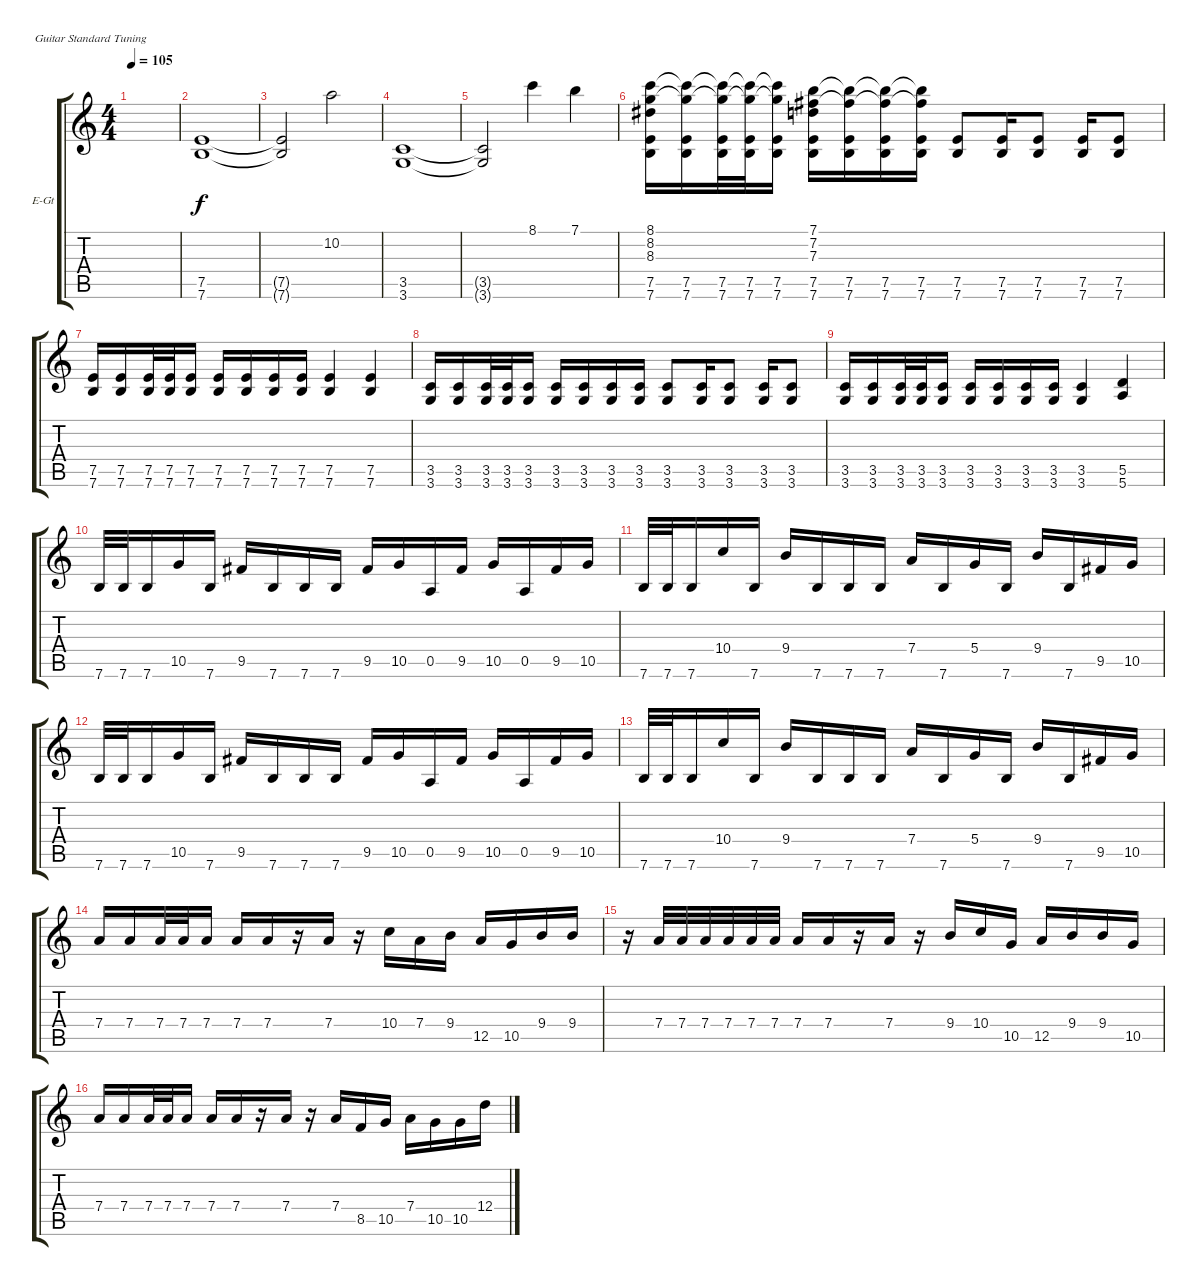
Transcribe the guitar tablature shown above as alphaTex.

\defaultSystemsLayout 4
\bracketExtendMode groupsimilarinstruments
\firstSystemTrackNameOrientation horizontal
\otherSystemsTrackNameOrientation horizontal
\track ("Distortion 2" "E-Gt") {instrument distortionguitar}
\staff {score tabs}
\tuning (E4 B3 G3 D3 A2 E2)
\ts (4 4)
\tempo 105
\clef g2
\ks c
|
(7.5 7.6).1 |
(7.5{t} 7.6{t}).2 10.2.2 |
(3.5 3.6).1 |
(3.5{t} 3.6{t}).2 8.1.4 7.1.4 |
(7.5 7.6 8.1 8.2 8.3).16 (7.5 7.6 8.1{t} 8.2{t}).16 (7.5 7.6 8.1{t} 8.2{t}).32 (7.5 7.6 8.1{t} 8.2{t}).32 (7.5 7.6 8.1{t} 8.2{t}).16 (7.5 7.6 7.1 7.2 7.3).16 (7.5 7.6 7.1{t} 7.2{t}).16 (7.5 7.6 7.1{t} 7.2{t}).16 (7.5 7.6 7.1{t} 7.2{t}).16 (7.5 7.6).8 (7.5 7.6).16 (7.5 7.6).8 (7.5 7.6).16 (7.5 7.6).8 |
(7.5 7.6).16 (7.5 7.6).16 (7.5 7.6).32 (7.5 7.6).32 (7.5 7.6).16 (7.5 7.6).16 (7.5 7.6).16 (7.5 7.6).16 (7.5 7.6).16 (7.5 7.6).4 (7.5 7.6).4 |
(3.5 3.6).16 (3.5 3.6).16 (3.5 3.6).32 (3.5 3.6).32 (3.5 3.6).16 (3.5 3.6).16 (3.5 3.6).16 (3.5 3.6).16 (3.5 3.6).16 (3.5 3.6).8 (3.5 3.6).16 (3.5 3.6).8 (3.5 3.6).16 (3.5 3.6).8 |
(3.5 3.6).16 (3.5 3.6).16 (3.5 3.6).32 (3.5 3.6).32 (3.5 3.6).16 (3.5 3.6).16 (3.5 3.6).16 (3.5 3.6).16 (3.5 3.6).16 (3.5 3.6).4 (5.5 5.6).4 |
7.6.32 7.6.32 7.6.16 10.5.16 7.6.16 9.5.16 7.6.16 7.6.16 7.6.16 9.5.16 10.5.16 0.5.16 9.5.16 10.5.16 0.5.16 9.5.16 10.5.16 |
7.6.32 7.6.32 7.6.16 10.4.16 7.6.16 9.4.16 7.6.16 7.6.16 7.6.16 7.4.16 7.6.16 5.4.16 7.6.16 9.4.16 7.6.16 9.5.16 10.5.16 |
7.6.32 7.6.32 7.6.16 10.5.16 7.6.16 9.5.16 7.6.16 7.6.16 7.6.16 9.5.16 10.5.16 0.5.16 9.5.16 10.5.16 0.5.16 9.5.16 10.5.16 |
7.6.32 7.6.32 7.6.16 10.4.16 7.6.16 9.4.16 7.6.16 7.6.16 7.6.16 7.4.16 7.6.16 5.4.16 7.6.16 9.4.16 7.6.16 9.5.16 10.5.16 |
7.4.16 7.4.16 7.4.32 7.4.32 7.4.16 7.4.16 7.4.16 r.16 7.4.16 r.16 10.4.16 7.4.16 9.4.16 12.5.16 10.5.16 9.4.16 9.4.16 |
r.16 7.4.32 7.4.32 7.4.32 7.4.32 7.4.32 7.4.32 7.4.16 7.4.16 r.16 7.4.16 r.16 9.4.16 10.4.16 10.5.16 12.5.16 9.4.16 9.4.16 10.5.16 |
7.4.16 7.4.16 7.4.32 7.4.32 7.4.16 7.4.16 7.4.16 r.16 7.4.16 r.16 7.4.16 8.5.16 10.5.16 7.4.16 10.5.16 10.5.16 12.4.16
